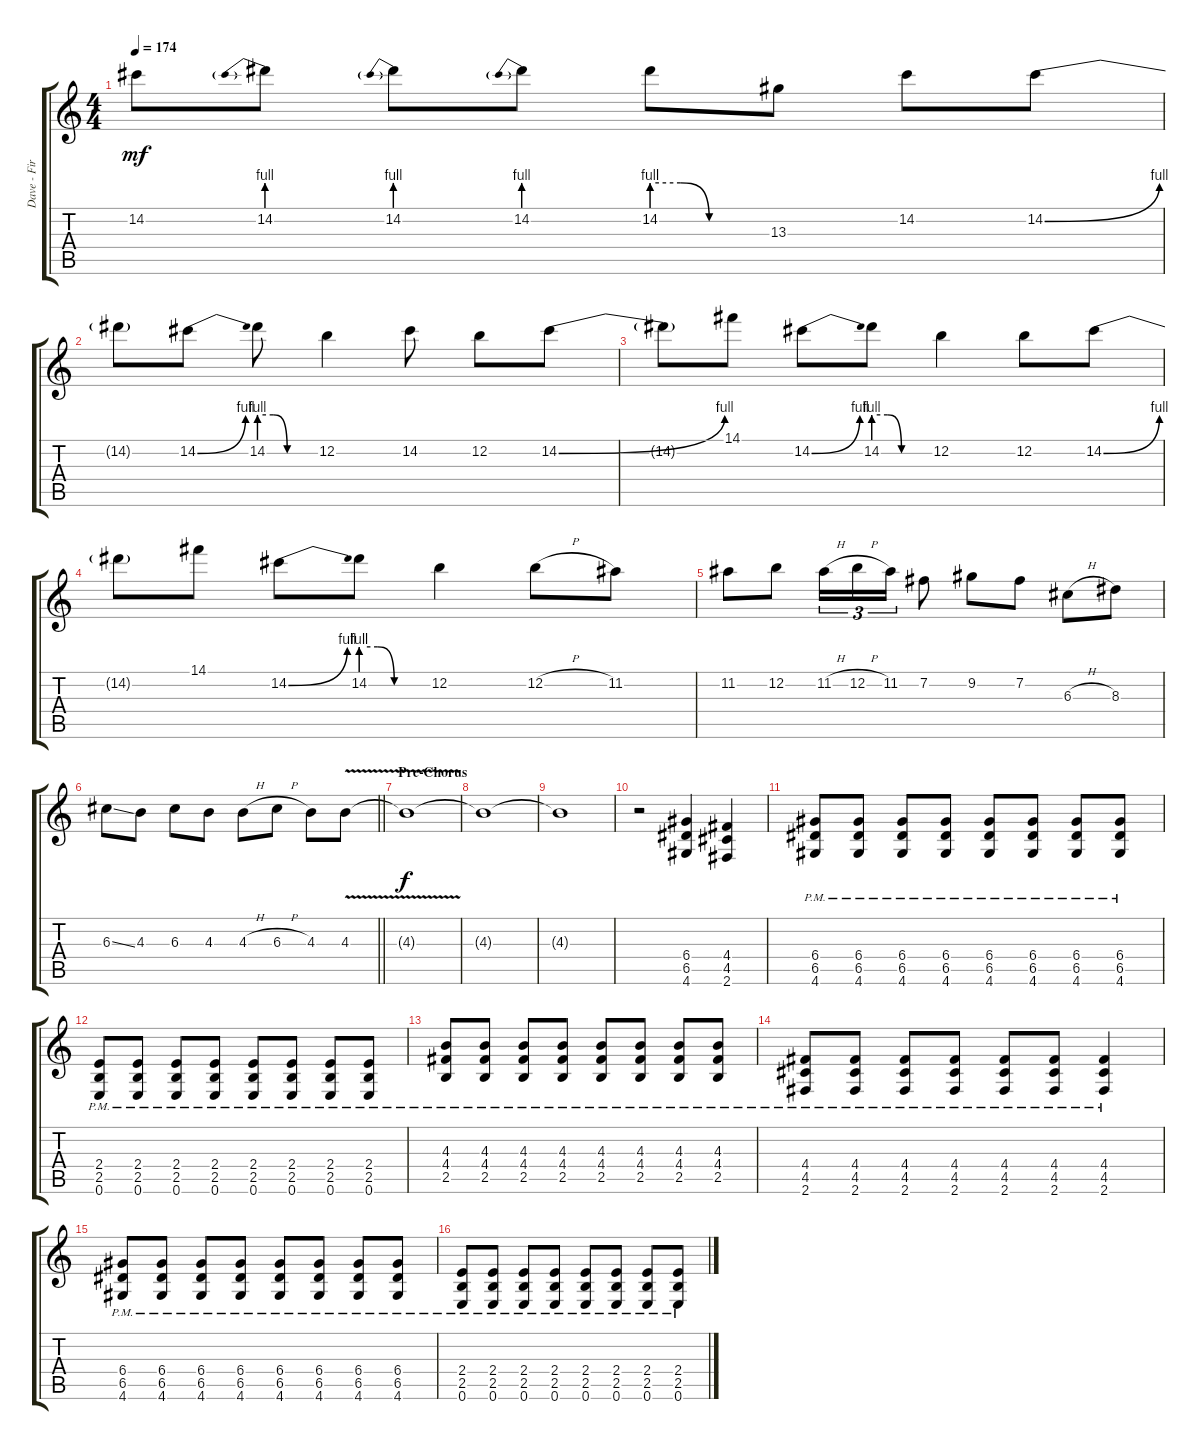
\track ("Dave - First" "Dave - Fir") {instrument distortionguitar}
\staff {score tabs}
\tuning (E4 B3 G3 D3 A2 E2) {hide}
\ts (4 4)
\tempo 174
\clef g2
\ks c
14.2{t}.8{dy mf} 14.2{be (prebend 0 4 60 4)}.8 14.2{be (prebend 0 4 60 4)}.8 14.2{be (prebend 0 4 60 4)}.8 14.2{be (custom 0 4 15 4 30 0 60 0)}.8 13.3.8 14.2.8 14.2{be (bend 0 0 60 4)}.8 |
14.2{t}.8 14.2{be (bend 0 0 60 4)}.8 14.2{be (custom 0 4 15 4 30 0 60 0)}.8 12.2.4 14.2.8 12.2.8 14.2{be (bend 0 0 60 4)}.8 |
14.2{t}.8 14.1.8 14.2{be (bend 0 0 60 4)}.8 14.2{be (custom 0 4 15 4 30 0 60 0)}.8 12.2.4 12.2.8 14.2{be (bend 0 0 60 4)}.8 |
14.2{t}.8 14.1.8 14.2{be (bend 0 0 60 4)}.8 14.2{be (custom 0 4 15 4 30 0 60 0)}.8 12.2.4 12.2{h}.8 11.2.8 |
11.2.8 12.2.8 11.2{h}.16{tu (3 2)} 12.2{h}.16{tu (3 2)} 11.2.16{tu (3 2)} 7.2.8 9.2.8 7.2.8 6.3{h}.8 8.3.8 |
\barLineRight lightlight
6.3{ss}.8 4.3.8 6.3.8 4.3.8 4.3{h}.8 6.3{h}.8 4.3.8 4.3{v}.8 |
\section ("" "Pre-Chorus")
4.3{t}.1{dy f} |
4.3{t}.1 |
4.3{t}.1 |
r.2 (6.4 6.5 4.6).4 (4.4 4.5 2.6).4 |
(6.4{pm} 6.5{pm} 4.6{pm}).8 (6.4{pm} 6.5{pm} 4.6{pm}).8 (6.4{pm} 6.5{pm} 4.6{pm}).8 (6.4{pm} 6.5{pm} 4.6{pm}).8 (6.4{pm} 6.5{pm} 4.6{pm}).8 (6.4{pm} 6.5{pm} 4.6{pm}).8 (6.4{pm} 6.5{pm} 4.6{pm}).8 (6.4{pm} 6.5{pm} 4.6{pm}).8 |
(2.4{pm} 2.5{pm} 0.6{pm}).8 (2.4{pm} 2.5{pm} 0.6{pm}).8 (2.4{pm} 2.5{pm} 0.6{pm}).8 (2.4{pm} 2.5{pm} 0.6{pm}).8 (2.4{pm} 2.5{pm} 0.6{pm}).8 (2.4{pm} 2.5{pm} 0.6{pm}).8 (2.4{pm} 2.5{pm} 0.6{pm}).8 (2.4{pm} 2.5{pm} 0.6{pm}).8 |
(4.3{pm} 4.4{pm} 2.5{pm}).8 (4.3{pm} 4.4{pm} 2.5{pm}).8 (4.3{pm} 4.4{pm} 2.5{pm}).8 (4.3{pm} 4.4{pm} 2.5{pm}).8 (4.3{pm} 4.4{pm} 2.5{pm}).8 (4.3{pm} 4.4{pm} 2.5{pm}).8 (4.3{pm} 4.4{pm} 2.5{pm}).8 (4.3{pm} 4.4{pm} 2.5{pm}).8 |
(4.4{pm} 4.5{pm} 2.6{pm}).8 (4.4{pm} 4.5{pm} 2.6{pm}).8 (4.4{pm} 4.5{pm} 2.6{pm}).8 (4.4{pm} 4.5{pm} 2.6{pm}).8 (4.4{pm} 4.5{pm} 2.6{pm}).8 (4.4{pm} 4.5{pm} 2.6{pm}).8 (4.4{pm} 4.5{pm} 2.6{pm}).4 |
(6.4{pm} 6.5{pm} 4.6{pm}).8 (6.4{pm} 6.5{pm} 4.6{pm}).8 (6.4{pm} 6.5{pm} 4.6{pm}).8 (6.4{pm} 6.5{pm} 4.6{pm}).8 (6.4{pm} 6.5{pm} 4.6{pm}).8 (6.4{pm} 6.5{pm} 4.6{pm}).8 (6.4{pm} 6.5{pm} 4.6{pm}).8 (6.4{pm} 6.5{pm} 4.6{pm}).8 |
(2.4{pm} 2.5{pm} 0.6{pm}).8 (2.4{pm} 2.5{pm} 0.6{pm}).8 (2.4{pm} 2.5{pm} 0.6{pm}).8 (2.4{pm} 2.5{pm} 0.6{pm}).8 (2.4{pm} 2.5{pm} 0.6{pm}).8 (2.4{pm} 2.5{pm} 0.6{pm}).8 (2.4{pm} 2.5{pm} 0.6{pm}).8 (2.4{pm} 2.5{pm} 0.6{pm}).8
